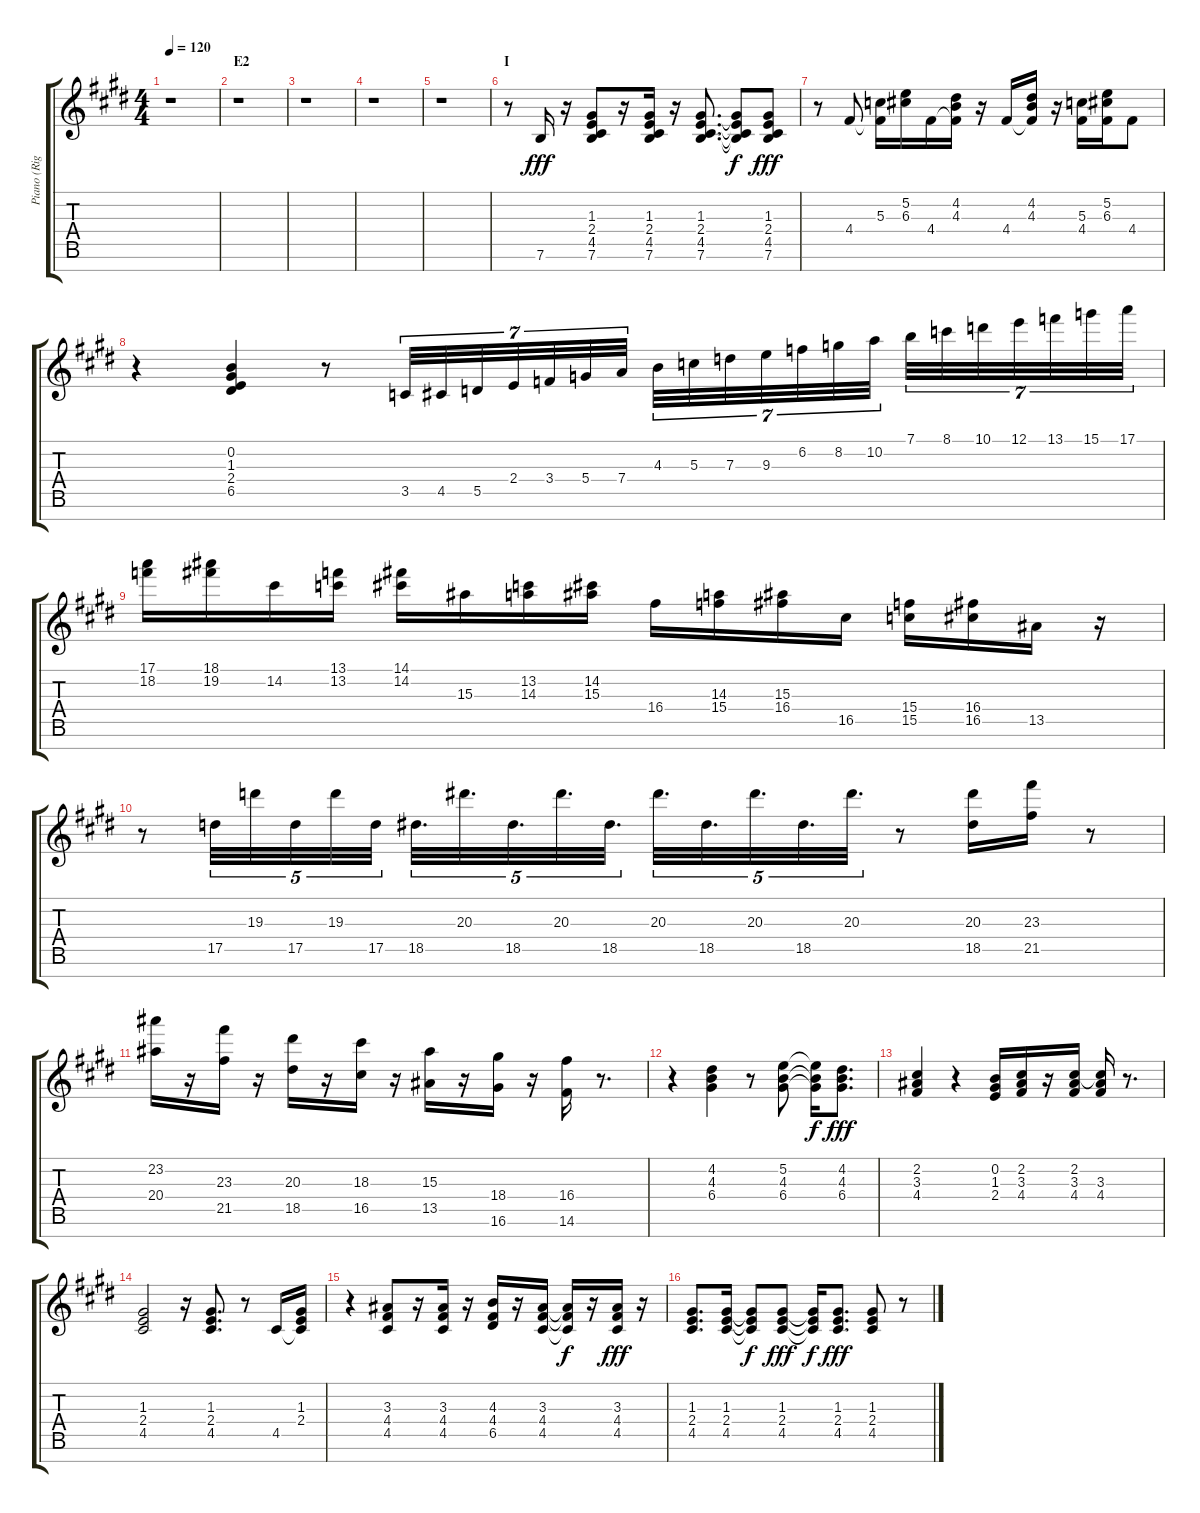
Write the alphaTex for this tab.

\track ("Piano (Right Hand)" "Piano (Rig") {instrument acousticgrandpiano}
\staff {score tabs}
\tuning (E5 B4 G4 D4 A3 E3 B2) {hide}
\ts (4 4)
\tempo 120
\clef g2
\ks e
r.1{dy fff} |
\section ("" "E2")
r.1 |
r.1 |
r.1 |
r.1 |
\section ("" "I")
r.8{volume 11} 7.6.16 r.16 (1.3 2.4 4.5 7.6).8 r.16 (1.3 2.4 4.5 7.6).16 r.16 (1.3 2.4 4.5 7.6).8{d} (1.3{t} 2.4{t} 4.5{t} 7.6{t}).8{dy f} (1.3 2.4 4.5 7.6).8{dy fff} |
r.8 4.4.8 (5.3 4.4{t}).16 (5.2 6.3).16 4.4.16 (4.2 4.3 4.4{t}).16 r.16 4.4.16 (4.2 4.3 4.4{t}).16 r.16 (5.3 4.4).16 (5.2 6.3 4.4{t}).16 4.4.8 |
r.4 (0.2 1.3 2.4 6.5).4 r.8 3.5.32{tu (7 4)} 4.5.32{tu (7 4)} 5.5.32{tu (7 4)} 2.4.32{tu (7 4)} 3.4.32{tu (7 4)} 5.4.32{tu (7 4)} 7.4.32{tu (7 4)} 4.3.32{tu (7 4)} 5.3.32{tu (7 4)} 7.3.32{tu (7 4)} 9.3.32{tu (7 4)} 6.2.32{tu (7 4)} 8.2.32{tu (7 4)} 10.2.32{tu (7 4)} 7.1.32{tu (7 4)} 8.1.32{tu (7 4)} 10.1.32{tu (7 4)} 12.1.32{tu (7 4)} 13.1.32{tu (7 4)} 15.1.32{tu (7 4)} 17.1.32{tu (7 4)} |
(17.1 18.2).16 (18.1 19.2).16 14.2.16 (13.1 13.2).16 (14.1 14.2).16 15.3.16 (13.2 14.3).16 (14.2 15.3).16 16.4.16 (14.3 15.4).16 (15.3 16.4).16 16.5.16 (15.4 15.5).16 (16.4 16.5).16 13.5.16 r.16 |
r.8 17.5.32{tu (5 4)} 19.3.32{tu (5 4)} 17.5.32{tu (5 4)} 19.3.32{tu (5 4)} 17.5.32{tu (5 4)} 18.5.32{d tu (5 4)} 20.3.32{d tu (5 4)} 18.5.32{d tu (5 4)} 20.3.32{d tu (5 4)} 18.5.32{d tu (5 4)} 20.3.32{d tu (5 4)} 18.5.32{d tu (5 4)} 20.3.32{d tu (5 4)} 18.5.32{d tu (5 4)} 20.3.32{d tu (5 4)} r.8 (20.3 18.5).16 (23.3 21.5).16 r.8 |
(23.2 20.4).16 r.16 (23.3 21.5).16 r.16 (20.3 18.5).16 r.16 (18.3 16.5).16 r.16 (15.3 13.5).16 r.16 (18.4 16.6).16 r.16 (16.4 14.6).16 r.8{d} |
r.4 (4.2 4.3 6.4).4 r.8 (5.2 4.3 6.4).8 (5.2{t} 4.3{t} 6.4{t}).16{dy f} (4.2 4.3 6.4).8{d dy fff} |
(2.2 3.3 4.4).4 r.4 (0.2 1.3 2.4).16 (2.2 3.3 4.4).16 r.16 (2.2 3.3 4.4).16 (2.2{t} 3.3 4.4).16 r.8{d} |
(1.3 2.4 4.5).2 r.16 (1.3 2.4 4.5).8{d} r.8 4.5.16 (1.3 2.4 4.5{t}).16 |
r.4 (3.3 4.4 4.5).8 r.16 (3.3 4.4 4.5).16 r.16 (4.3 4.4 6.5).16 r.16 (3.3 4.4 4.5).16 (3.3{t} 4.4{t} 4.5{t}).16{dy f} r.16 (3.3 4.4 4.5).16{dy fff} r.16 |
(1.3 2.4 4.5).8{d} (1.3 2.4 4.5).16 (1.3{t} 2.4{t} 4.5{t}).8{dy f} (1.3 2.4 4.5).8{dy fff} (1.3{t} 2.4{t} 4.5{t}).16{dy f} (1.3 2.4 4.5).8{d dy fff} (1.3 2.4 4.5).8 r.8
